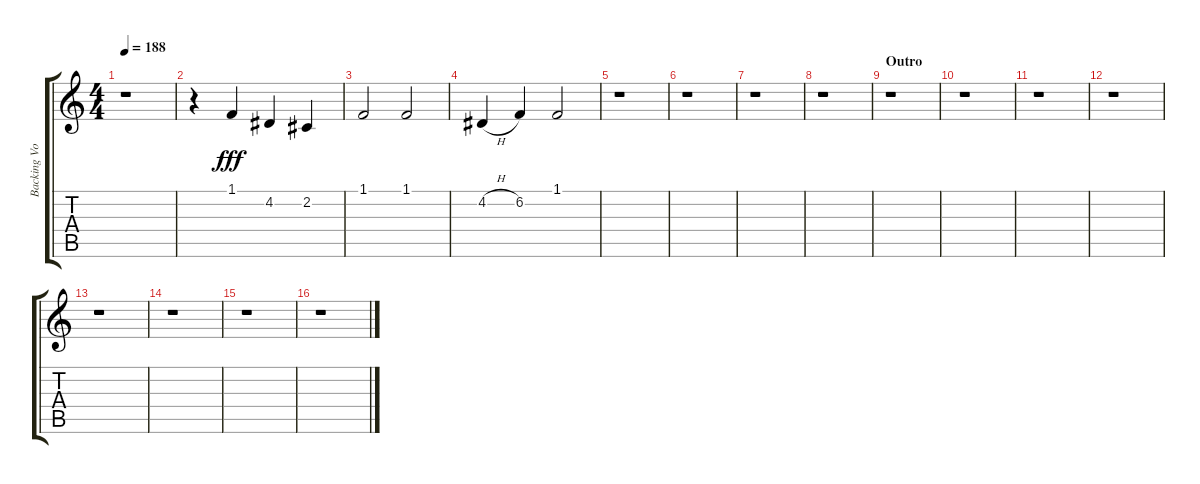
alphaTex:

\track ("Backing Vocals" "Backing Vo") {instrument lead1square}
\staff {score tabs}
\tuning (E4 B3 G3 D3 A2 E2) {hide}
\ts (4 4)
\tempo 188
\clef g2
\ks c
r.1{dy fff} |
r.4 1.1.4 4.2.4 2.2.4 |
1.1.2 1.1.2 |
4.2{h}.4 6.2.4 1.1.2 |
r.1 |
r.1 |
r.1 |
r.1 |
\section ("" "Outro")
r.1 |
r.1 |
r.1 |
r.1 |
r.1 |
r.1 |
r.1 |
r.1
